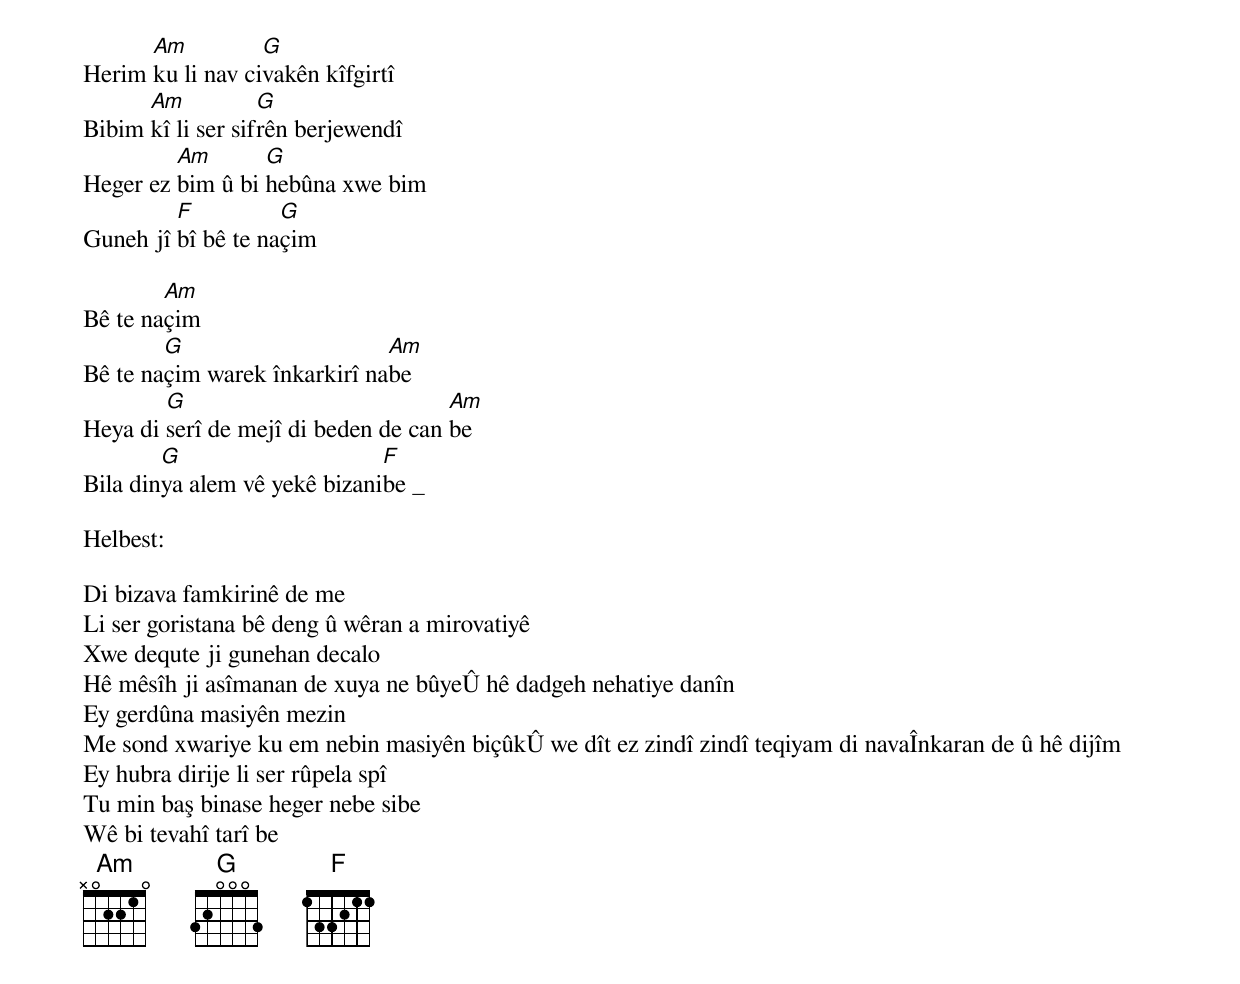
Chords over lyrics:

      Am          G
Herim ku li nav civakên kîfgirtî
      Am           G
Bibim kî li ser sifrên berjewendî
         Am       G
Heger ez bim û bi hebûna xwe bim
         F          G
Guneh jî bî bê te naçim

        Am
Bê te naçim
        G                     Am
Bê te naçim warek înkarkirî nabe
        G                            Am
Heya di serî de mejî di beden de can be
        G                     F
Bila dinya alem vê yekê bizanibe _

Helbest:

Di bizava famkirinê de me
Li ser goristana bê deng û wêran a mirovatiyê
Xwe dequte ji gunehan decalo
Hê mêsîh ji asîmanan de xuya ne bûyeÛ hê dadgeh nehatiye danîn
Ey gerdûna masiyên mezin
Me sond xwariye ku em nebin masiyên biçûkÛ we dît ez zindî zindî teqiyam di navaÎnkaran de û hê dijîm
Ey hubra dirije li ser rûpela spî
Tu min baş binase heger nebe sibe
Wê bi tevahî tarî be
